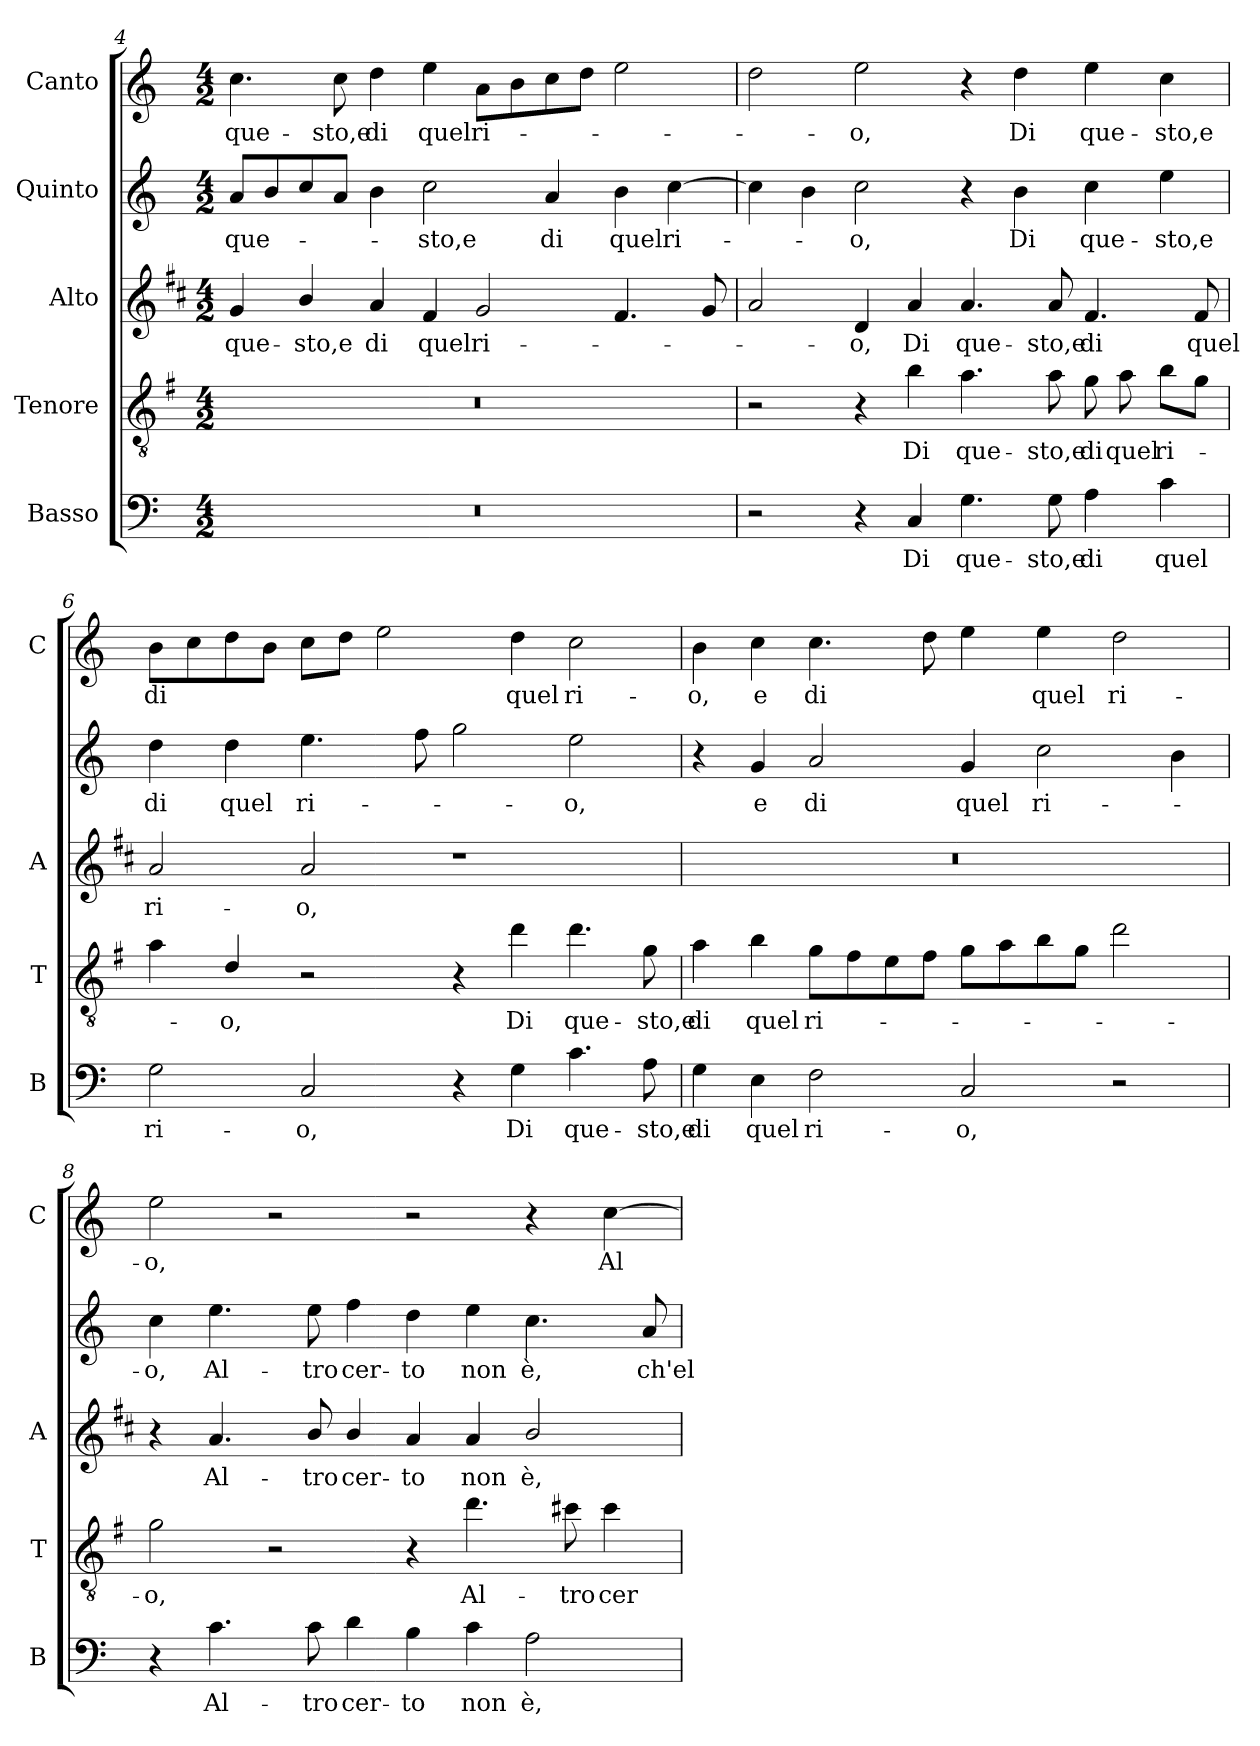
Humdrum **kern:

**kern	**text	**kern	**text	**kern	**text	**kern	**text	**kern	**text
*part5	*part5	*part4	*part4	*part3	*part3	*part2	*part2	*part1	*part1
*staff5	*staff5	*staff4	*staff4	*staff3	*staff3	*staff2	*staff2	*staff1	*staff1
*I"Basso	*	*I"Tenore	*	*I"Alto	*	*I"Quinto	*	*I"Canto	*
*I'B	*	*I'T	*	*I'A	*	*	*	*I'C	*
*clefF4	*	*clefGv2	*	*clefG2	*	*clefG2	*	*clefG2	*
*	*	*ITrd4c7	*	*ITrd1c2	*	*	*	*	*
*k[]	*	*k[]	*	*k[]	*	*k[]	*	*k[]	*
*C:	*	*C:	*	*C:	*	*C:	*	*C:	*
*M4/2	*	*M4/2	*	*M4/2	*	*M4/2	*	*M4/2	*
=4	=4	=4	=4	=4	=4	=4	=4	=4	=4
!	!	!	!	!	!LO:LY:b	!	!LO:LY:b	!	!LO:LY:b
0r	.	0r	.	4f/	que-	8a/L	que-	4.cc\	que-
.	.	.	.	.	.	8b/	.	.	.
!	!	!	!	!	!LO:LY:b	!	!	!	!
.	.	.	.	4a/	-sto,e	8cc/	.	.	.
!	!	!	!	!	!	!	!	!	!LO:LY:b
.	.	.	.	.	.	8a/J	.	8cc\	-sto,e
!	!	!	!	!	!LO:LY:b	!	!	!	!LO:LY:b
.	.	.	.	4g/	di	4b\	.	4dd\	di
!	!	!	!	!	!LO:LY:b	!	!LO:LY:b	!	!LO:LY:b
.	.	.	.	4e/	quel	2cc\	-sto,e	4ee\	quel
!	!	!	!	!	!LO:LY:b	!	!	!	!LO:LY:b
.	.	.	.	2f/	ri-	.	.	8a\L	ri-
.	.	.	.	.	.	.	.	8b\	.
!	!	!	!	!	!	!	!LO:LY:b	!	!
.	.	.	.	.	.	4a/	di	8cc\	.
.	.	.	.	.	.	.	.	8dd\J	.
!	!	!	!	!	!	!	!LO:LY:b	!	!
.	.	.	.	4.e/	.	4b\	quel	2ee\	.
!	!	!	!	!	!	!	!LO:LY:b	!	!
.	.	.	.	.	.	[4cc\	ri-	.	.
.	.	.	.	8f/	.	.	.	.	.
=5	=5	=5	=5	=5	=5	=5	=5	=5	=5
2r	.	2r	.	2g/	.	4cc\]	.	2dd\	.
.	.	.	.	.	.	4b\	.	.	.
!	!	!	!	!	!LO:LY:b	!	!LO:LY:b	!	!LO:LY:b
4r	.	4r	.	4c/	-o,	2cc\	-o,	2ee\	-o,
!	!LO:LY:b	!	!LO:LY:b	!	!LO:LY:b	!	!	!	!
4C/	Di	4e\	Di	4g/	Di	.	.	.	.
!	!LO:LY:b	!	!LO:LY:b	!	!LO:LY:b	!	!	!	!
4.G\	que-	4.d\	que-	4.g/	que-	4r	.	4r	.
!	!	!	!	!	!	!	!LO:LY:b	!	!LO:LY:b
.	.	.	.	.	.	4b\	Di	4dd\	Di
!	!LO:LY:b	!	!LO:LY:b	!	!LO:LY:b	!	!	!	!
8G\	-sto,e	8d\	-sto,e	8g/	-sto,e	.	.	.	.
!	!LO:LY:b	!	!LO:LY:b	!	!LO:LY:b	!	!LO:LY:b	!	!LO:LY:b
4A\	di	8c\	di	4.e/	di	4cc\	que-	4ee\	que-
!	!	!	!LO:LY:b	!	!	!	!	!	!
.	.	8d\	quel	.	.	.	.	.	.
!	!LO:LY:b	!	!LO:LY:b	!	!	!	!LO:LY:b	!	!LO:LY:b
4c\	quel	8e\L	ri-	.	.	4ee\	-sto,e	4cc\	-sto,e
!	!	!	!	!	!LO:LY:b	!	!	!	!
.	.	8c\J	.	8e/	quel	.	.	.	.
!!LO:PB:g=z
=6	=6	=6	=6	=6	=6	=6	=6	=6	=6
!	!LO:LY:b	!	!	!	!LO:LY:b	!	!LO:LY:b	!	!LO:LY:b
2G\	ri-	4d\	.	2g/	ri-	4dd\	di	8b\L	di
.	.	.	.	.	.	.	.	8cc\	.
!	!	!	!LO:LY:b	!	!	!	!LO:LY:b	!	!
.	.	4G/	-o,	.	.	4dd\	quel	8dd\	.
.	.	.	.	.	.	.	.	8b\J	.
!	!LO:LY:b	!	!	!	!LO:LY:b	!	!LO:LY:b	!	!
2C/	-o,	2r	.	2g/	-o,	4.ee\	ri-	8cc\L	.
.	.	.	.	.	.	.	.	8dd\J	.
.	.	.	.	.	.	.	.	2ee\	.
.	.	.	.	.	.	8ff\	.	.	.
4r	.	4r	.	1r	.	2gg\	.	.	.
!	!LO:LY:b	!	!LO:LY:b	!	!	!	!	!	!LO:LY:b
4G\	Di	4g\	Di	.	.	.	.	4dd\	quel
!	!LO:LY:b	!	!LO:LY:b	!	!	!	!LO:LY:b	!	!LO:LY:b
4.c\	que-	4.g\	que-	.	.	2ee\	-o,	2cc\	ri-
!	!LO:LY:b	!	!LO:LY:b	!	!	!	!	!	!
8A\	-sto,e	8c\	-sto,e	.	.	.	.	.	.
=7	=7	=7	=7	=7	=7	=7	=7	=7	=7
!	!LO:LY:b	!	!LO:LY:b	!	!	!	!	!	!LO:LY:b
4G\	di	4d\	di	0r	.	4r	.	4b\	-o,
!	!LO:LY:b	!	!LO:LY:b	!	!	!	!LO:LY:b	!	!LO:LY:b
4E\	quel	4e\	quel	.	.	4g/	e	4cc\	e
!	!LO:LY:b	!	!LO:LY:b	!	!	!	!LO:LY:b	!	!LO:LY:b
2F\	ri-	8c\L	ri-	.	.	2a/	di	4.cc\	di
.	.	8B\	.	.	.	.	.	.	.
.	.	8A\	.	.	.	.	.	.	.
.	.	8B\J	.	.	.	.	.	8dd\	.
!	!LO:LY:b	!	!	!	!	!	!LO:LY:b	!	!
2C/	-o,	8c\L	.	.	.	4g/	quel	4ee\	.
.	.	8d\	.	.	.	.	.	.	.
!	!	!	!	!	!	!	!LO:LY:b	!	!LO:LY:b
.	.	8e\	.	.	.	2cc\	ri-	4ee\	quel
.	.	8c\J	.	.	.	.	.	.	.
!	!	!	!	!	!	!	!	!	!LO:LY:b
2r	.	2g\	.	.	.	.	.	2dd\	ri-
.	.	.	.	.	.	4b\	.	.	.
=8	=8	=8	=8	=8	=8	=8	=8	=8	=8
!	!	!	!LO:LY:b	!	!	!	!LO:LY:b	!	!LO:LY:b
4r	.	2c\	-o,	4r	.	4cc\	-o,	2ee\	-o,
!	!LO:LY:b	!	!	!	!LO:LY:b	!	!LO:LY:b	!	!
4.c\	Al-	.	.	4.g/	Al-	4.ee\	Al-	.	.
.	.	2r	.	.	.	.	.	2r	.
!	!LO:LY:b	!	!	!	!LO:LY:b	!	!LO:LY:b	!	!
8c\	-tro	.	.	8a/	-tro	8ee\	-tro	.	.
!	!LO:LY:b	!	!	!	!LO:LY:b	!	!LO:LY:b	!	!
4d\	cer-	.	.	4a/	cer-	4ff\	cer-	.	.
!	!LO:LY:b	!	!	!	!LO:LY:b	!	!LO:LY:b	!	!
4B\	-to	4r	.	4g/	-to	4dd\	-to	2r	.
!	!LO:LY:b	!	!LO:LY:b	!	!LO:LY:b	!	!LO:LY:b	!	!
4c\	non	4.g\	Al-	4g/	non	4ee\	non	.	.
!	!LO:LY:b	!	!	!	!LO:LY:b	!	!LO:LY:b	!	!
2A\	è,	.	.	2a/	è,	4.cc\	è,	4r	.
!	!	!	!LO:LY:b	!	!	!	!	!	!
.	.	8f#X\	-tro	.	.	.	.	.	.
!	!	!	!LO:LY:b	!	!	!	!	!	!LO:LY:b
.	.	4f#\	cer-	.	.	.	.	[4cc\	Al-
!	!	!	!	!	!	!	!LO:LY:b	!	!
.	.	.	.	.	.	8a/	ch'el	.	.
=	=	=	=	=	=	=	=	=	=
*-	*-	*-	*-	*-	*-	*-	*-	*-	*-
